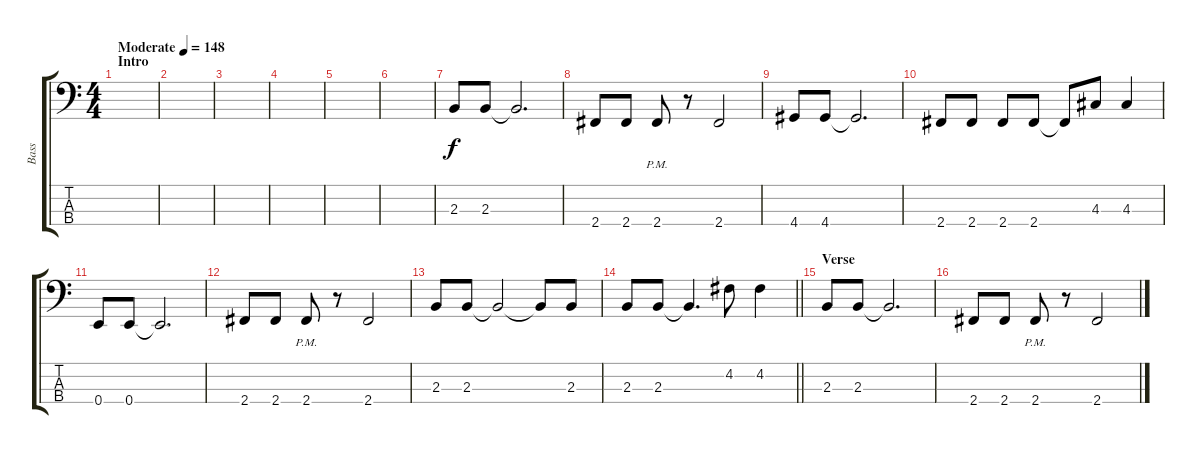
\track ("Bass" "Bass") {instrument electricbassfinger}
\staff {score tabs}
\tuning (G2 D2 A1 E1) {hide}
\ts (4 4)
\section ("" "Intro")
\tempo (148 "Moderate")
\clef f4
\ks c
|
|
|
|
|
|
2.3.8 2.3.8 2.3{t}.2{d} |
2.4.8 2.4.8 2.4{pm}.8 r.8 2.4.2 |
4.4.8 4.4.8 4.4{t}.2{d} |
2.4.8 2.4.8 2.4.8 2.4.8 2.4{t}.8 4.3.8 4.3.4 |
0.4.8 0.4.8 0.4{t}.2{d} |
2.4.8 2.4.8 2.4{pm}.8 r.8 2.4.2 |
2.3.8 2.3.8 2.3{t}.2 2.3{t}.8 2.3.8 |
\barLineRight lightlight
2.3.8 2.3.8 2.3{t}.4{d} 4.2.8 4.2.4 |
\section ("" "Verse")
2.3.8 2.3.8 2.3{t}.2{d} |
2.4.8 2.4.8 2.4{pm}.8 r.8 2.4.2
